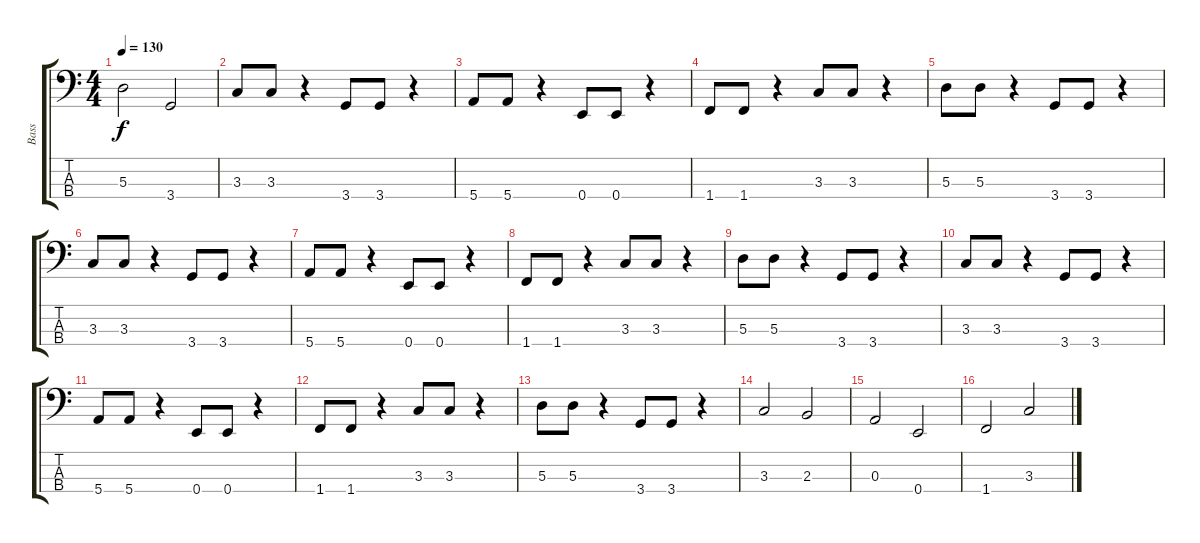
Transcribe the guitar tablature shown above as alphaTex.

\track ("Bass" "Bass") {instrument electricbassfinger}
\staff {score tabs}
\tuning (G2 D2 A1 E1) {hide}
\ts (4 4)
\tempo 130
\clef f4
\ks c
5.3.2{dy f} 3.4.2 |
3.3.8 3.3.8 r.4 3.4.8 3.4.8 r.4 |
5.4.8 5.4.8 r.4 0.4.8 0.4.8 r.4 |
1.4.8 1.4.8 r.4 3.3.8 3.3.8 r.4 |
5.3.8 5.3.8 r.4 3.4.8 3.4.8 r.4 |
3.3.8 3.3.8 r.4 3.4.8 3.4.8 r.4 |
5.4.8 5.4.8 r.4 0.4.8 0.4.8 r.4 |
1.4.8 1.4.8 r.4 3.3.8 3.3.8 r.4 |
5.3.8 5.3.8 r.4 3.4.8 3.4.8 r.4 |
3.3.8 3.3.8 r.4 3.4.8 3.4.8 r.4 |
5.4.8 5.4.8 r.4 0.4.8 0.4.8 r.4 |
1.4.8 1.4.8 r.4 3.3.8 3.3.8 r.4 |
5.3.8 5.3.8 r.4 3.4.8 3.4.8 r.4 |
3.3.2 2.3.2 |
0.3.2 0.4.2 |
1.4.2 3.3.2
